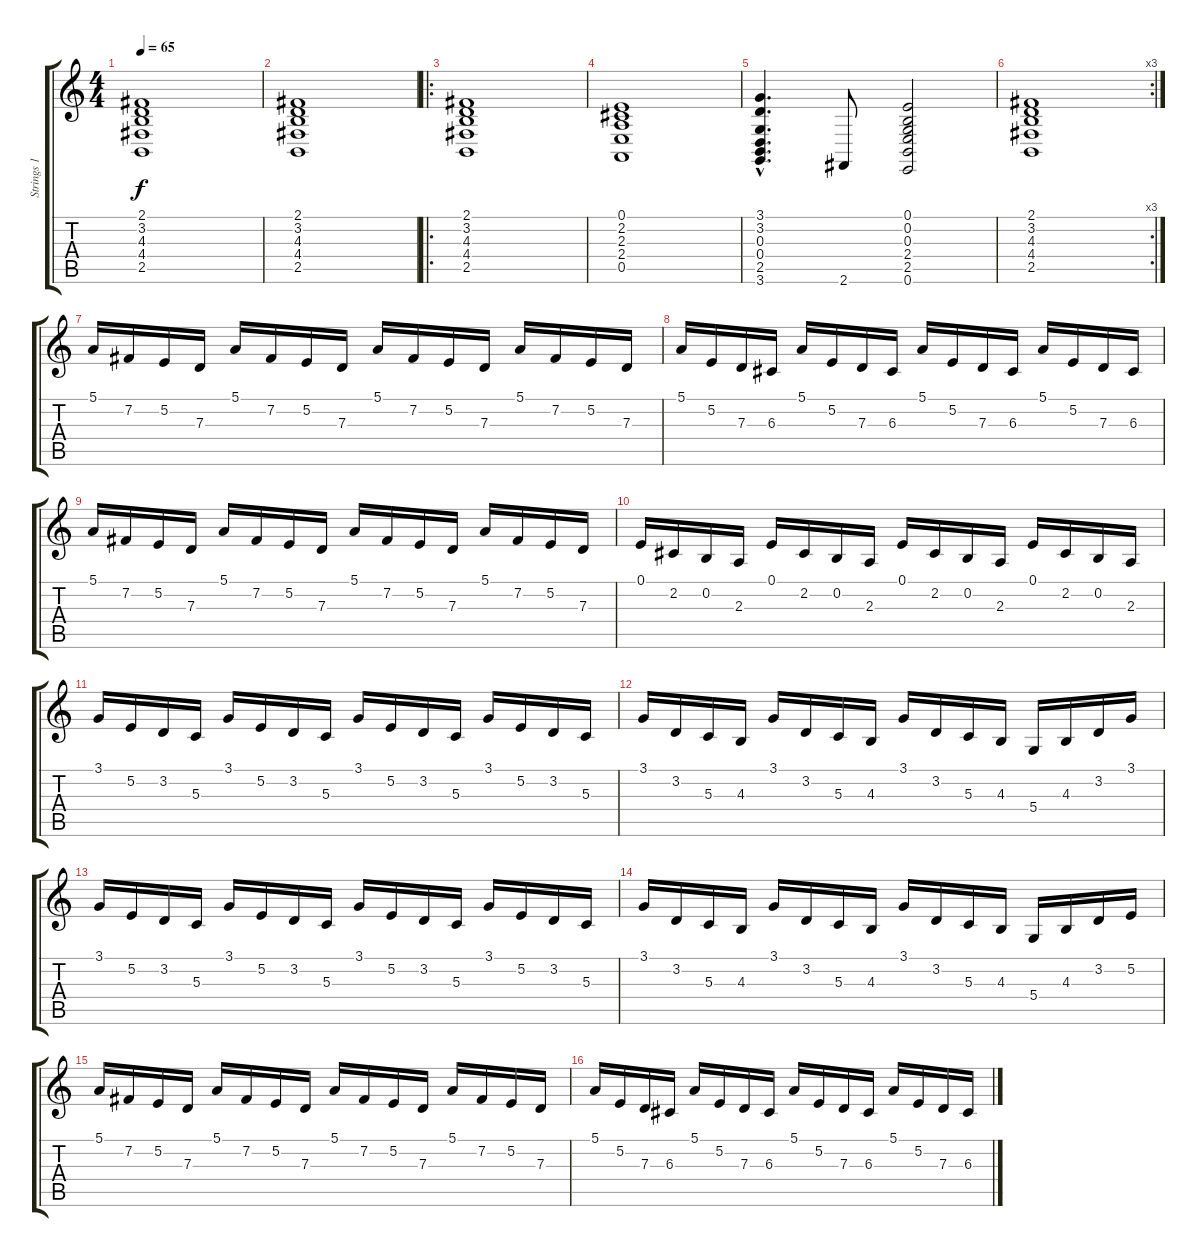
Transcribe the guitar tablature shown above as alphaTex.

\track ("Strings 1" "Strings 1") {instrument synthstrings1}
\staff {score tabs}
\tuning (E4 B3 G3 D3 A2 E2) {hide}
\ts (4 4)
\tempo 65
\clef g2
\ks c
(2.1 3.2 4.3 4.4 2.5).1{dy f instrument synthstrings1} |
(2.1 3.2 4.3 4.4 2.5).1 |
\ro
(2.1 3.2 4.3 4.4 2.5).1 |
(0.1 2.2 2.3 2.4 0.5).1 |
(3.1{hac} 3.2{hac} 0.3{hac} 0.4{hac} 2.5{hac} 3.6{hac}).4{d} 2.6.8 (0.1 0.2 0.3 2.4 2.5 0.6).2 |
\rc 3
(2.1 3.2 4.3 4.4 2.5).1 |
5.1.16 7.2.16 5.2.16 7.3.16 5.1.16 7.2.16 5.2.16 7.3.16 5.1.16 7.2.16 5.2.16 7.3.16 5.1.16 7.2.16 5.2.16 7.3.16 |
5.1.16 5.2.16 7.3.16 6.3.16 5.1.16 5.2.16 7.3.16 6.3.16 5.1.16 5.2.16 7.3.16 6.3.16 5.1.16 5.2.16 7.3.16 6.3.16 |
5.1.16 7.2.16 5.2.16 7.3.16 5.1.16 7.2.16 5.2.16 7.3.16 5.1.16 7.2.16 5.2.16 7.3.16 5.1.16 7.2.16 5.2.16 7.3.16 |
0.1.16 2.2.16 0.2.16 2.3.16 0.1.16 2.2.16 0.2.16 2.3.16 0.1.16 2.2.16 0.2.16 2.3.16 0.1.16 2.2.16 0.2.16 2.3.16 |
3.1.16 5.2.16 3.2.16 5.3.16 3.1.16 5.2.16 3.2.16 5.3.16 3.1.16 5.2.16 3.2.16 5.3.16 3.1.16 5.2.16 3.2.16 5.3.16 |
3.1.16 3.2.16 5.3.16 4.3.16 3.1.16 3.2.16 5.3.16 4.3.16 3.1.16 3.2.16 5.3.16 4.3.16 5.4.16 4.3.16 3.2.16 3.1.16 |
3.1.16 5.2.16 3.2.16 5.3.16 3.1.16 5.2.16 3.2.16 5.3.16 3.1.16 5.2.16 3.2.16 5.3.16 3.1.16 5.2.16 3.2.16 5.3.16 |
3.1.16 3.2.16 5.3.16 4.3.16 3.1.16 3.2.16 5.3.16 4.3.16 3.1.16 3.2.16 5.3.16 4.3.16 5.4.16 4.3.16 3.2.16 5.2.16 |
5.1.16 7.2.16 5.2.16 7.3.16 5.1.16 7.2.16 5.2.16 7.3.16 5.1.16 7.2.16 5.2.16 7.3.16 5.1.16 7.2.16 5.2.16 7.3.16 |
5.1.16 5.2.16 7.3.16 6.3.16 5.1.16 5.2.16 7.3.16 6.3.16 5.1.16 5.2.16 7.3.16 6.3.16 5.1.16 5.2.16 7.3.16 6.3.16
